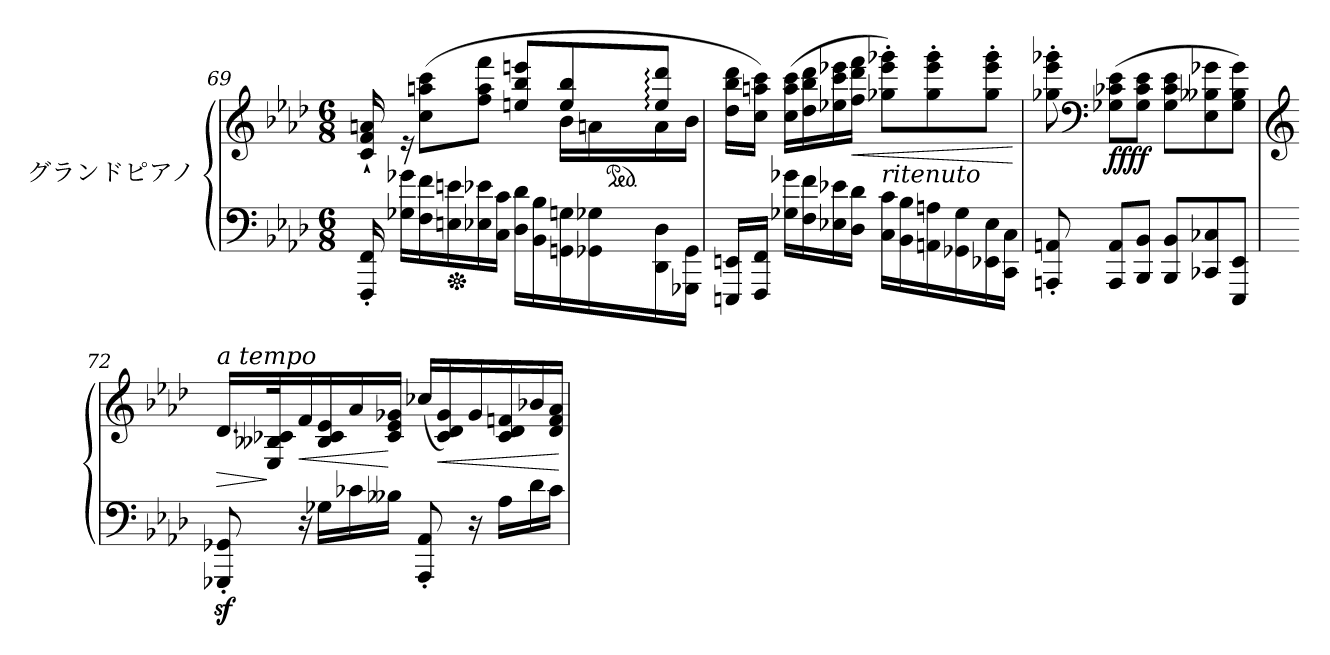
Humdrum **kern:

**kern	**kern	**dynam
*part1	*part1	*part1
*staff2	*staff1	*staff1/2
*I"グランドピアノ	*	*
*clefF4	*clefG2	*
*k[b-e-a-d-]	*k[b-e-a-d-]	*
*M6/8	*M6/8	*
=69	=69	=69
*	*^	*
*	*	*^	*
16FFF/' 16FF/'	16c/` 16f/` 16an/`	4.rcyy	4.ryy	.
16G-X\ 16g-X\LL	16re	.	.	.
*	*MM60	*	*	*
16F\ 16f\	(>8cc\ 8aan\ 8ccc\L	.	.	.
*Xped	*	*	*	*
16En\ 16en\	.	.	.	.
16E-X\ 16e-X\	8ff\ 8aa\ 8fff\J	.	.	.
16C\ 16c\JJ	.	.	.	.
16D-\ 16d-\LL	8een/ 8bb-/ 8eeen/L	8ryy	8ryy	.
16BB-\ 16B-\	.	.	.	.
16GGn\ 16Gn\	8ee/ 8bb-/	16b-\LL	16.ryy	.
16GG-X\ 16G-X\	.	16an\	.	.
*	*ped	*	*	*
.	.	.	64a!LLLLyy	.
.	.	.	64ee!JJJJyy	.
16DD-\ 16D-\	8ee/: 8ddd-/:J	16a\	8ryy	.
16GGG-X\ 16GG-\JJ	.	16b-\JJ	.	.
*	*v	*v	*v	*
!!LO:LB:g=z
=70	=70	=70
16EEEn/ 16EEn/LL	16dd-\ 16bb-\ 16ddd-\LL	.
16FFF/ 16FF/JJ	16cc\ 16aan\ 16ccc\JJ)	.
16G-X\ 16g-X\LL	(>16cc\ 16aa\ 16ccc\LL	.
16F\ 16f\	16dd-\ 16bb-\ 16ddd-\	.
16E-X\ 16e-X\	16ee-X\ 16ccc\ 16eee-X\	.
!	!	!LO:HP:b
16D-\ 16d-\JJ	16ff\ 16ddd-\ 16fff\JJ	<
*	*MM57	*
!	!LO:TX:b:i:t=ritenuto	!
16C\ 16c\LL	8gg-X\' 8eee-\' 8ggg-X\'L)	.
16BB-\ 16B-\	.	.
16AAn\ 16An\	8gg-\' 8eee-\' 8ggg-\'	.
16GG-X\ 16G-\	.	.
*	*MM54	*
16EE-X\ 16E-\	8gg-\' 8eee-\' 8ggg-\'J	.
16CC\ 16C\JJ	.	.
.	.	[
=71	=71	=71
8AAAn/' 8AAn/'	8gg-X\' 8eee-\' 8ggg-X\'	.
*	*clefF4	*
*	*MM53	*
!	!	!LO:DY:b
!	!	!LO:DY:n=1:b
8AAA/ 8AA/L	(>8G-X\ 8c-X\ 8e-\L	ff ff
8BBB-/ 8BB-/J	8G-\ 8c-\ 8e-\J	.
8BBB-/ 8BB-/L	8G-\ 8c-\ 8e-\L	.
*	*MM48	*
8CC-X/ 8C-X/	8E-\ 8B--X\ 8g-X\	.
*	*MM45	*
8EEE-/ 8EE-/J	8G-\ 8B--\ 8g-\J)	.
!!LO:LB:g=z
=72	=72	=72
*	*clefG2	*
*	*MM69	*
!	!LO:TX:a:i:t=a tempo	!
!	!	!LO:HP:b
8GGG-X/z>' 8GG-X/z>'	16.d-/LL	>
.	32E-/ 32B--X/ 32c-X/K	]
!	!	!LO:HP:b
16r	16f/	<
16G-X\LL	16B--/ 16c-/ 16e-/	.
16c-X\	16a-/	.
16B--X\JJ	16c-/ 16e-/ 16g-X/JJ	[
8AAA-/' 8AA-/'	(<16cc-X/LL	.
!	!	!LO:HP:b
.	16c-/ 16d-/ 16g-/)	<
16r	16g-/	.
16A-\LL	16c-/ 16d-/ 16fn/	.
16d-\	16b-X/	.
16c-\JJ	16d-/ 16f/ 16a-/JJ	.
.	.	[
=	=	=
*-	*-	*-
